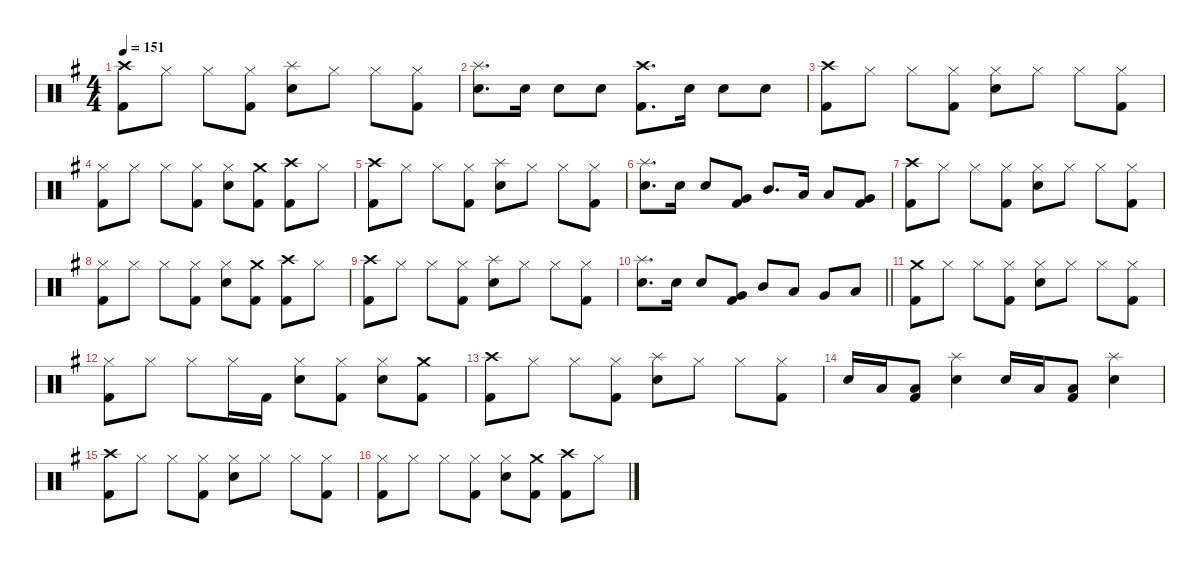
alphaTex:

\defaultSystemsLayout 4
\hideDynamics
\bracketExtendMode nobrackets
\singleTrackTrackNamePolicy hidden
\multiTrackTrackNamePolicy hidden
\otherSystemsTrackNameOrientation horizontal
\track ("Lars Ulrich" "drm.") {defaultSystemsLayout 4 instrument percussion}
\staff {score}
\articulation defaults
\ts (4 4)
\tempo 151
\clef neutral
\ks eminor
("Crash high (hit)"{acc forcenatural} "Kick (hit) 2"{acc forcenatural}).8{dy f beam Down} "Hi-Hat (closed)"{acc forcenatural}.8{beam Down} "Hi-Hat (closed)"{acc forcenatural}.8{beam Down} ("Hi-Hat (closed)"{acc forcenatural} "Kick (hit) 2"{acc forcenatural}).8{beam Down} ("Splash (hit)"{acc forcenatural} "Snare (hit) 2"{acc forcenatural}).8{beam Down} "Hi-Hat (closed)"{acc forcenatural}.8{beam Down} "Hi-Hat (closed)"{acc forcenatural}.8{beam Down} ("Hi-Hat (closed)"{acc forcenatural} "Kick (hit) 2"{acc forcenatural}).8{beam Down} |
("Splash (hit)"{acc forcenatural} "Snare (hit) 2"{acc forcenatural}).8{d beam Down} "Snare (hit) 2"{acc forcenatural}.16{beam Down} "Snare (hit) 2"{acc forcenatural}.8{beam Down} "Snare (hit) 2"{acc forcenatural}.8{beam Down} ("Crash high (hit)"{acc forcenatural} "Kick (hit) 2"{acc forcenatural}).8{d beam Down} "Snare (hit) 2"{acc forcenatural}.16{beam Down} "Snare (hit) 2"{acc forcenatural}.8{beam Down} "Snare (hit) 2"{acc forcenatural}.8{beam Down} |
("Crash high (hit)"{acc forcenatural} "Kick (hit) 2"{acc forcenatural}).8{beam Down} "Hi-Hat (closed)"{acc forcenatural}.8{beam Down} "Hi-Hat (closed)"{acc forcenatural}.8{beam Down} ("Hi-Hat (closed)"{acc forcenatural} "Kick (hit) 2"{acc forcenatural}).8{beam Down} ("Hi-Hat (closed)"{acc forcenatural} "Snare (hit) 2"{acc forcenatural}).8{beam Down} "Hi-Hat (closed)"{acc forcenatural}.8{beam Down} "Hi-Hat (closed)"{acc forcenatural}.8{beam Down} ("Hi-Hat (closed)"{acc forcenatural} "Kick (hit) 2"{acc forcenatural}).8{beam Down} |
("Hi-Hat (closed)"{acc forcenatural} "Kick (hit) 2"{acc forcenatural}).8{beam Down} "Hi-Hat (closed)"{acc forcenatural}.8{beam Down} "Hi-Hat (closed)"{acc forcenatural}.8{beam Down} ("Hi-Hat (closed)"{acc forcenatural} "Kick (hit) 2"{acc forcenatural}).8{beam Down} ("Hi-Hat (closed)"{acc forcenatural} "Snare (hit) 2"{acc forcenatural}).8{beam Down} ("Crash medium (hit)"{acc forcenatural} "Kick (hit) 2"{acc forcenatural}).8{beam Down} ("Crash high (hit)"{acc forcenatural} "Kick (hit) 2"{acc forcenatural}).8{beam Down} "Hi-Hat (closed)"{acc forcenatural}.8{beam Down} |
("Crash high (hit)"{acc forcenatural} "Kick (hit) 2"{acc forcenatural}).8{beam Down} "Hi-Hat (closed)"{acc forcenatural}.8{beam Down} "Hi-Hat (closed)"{acc forcenatural}.8{beam Down} ("Hi-Hat (closed)"{acc forcenatural} "Kick (hit) 2"{acc forcenatural}).8{beam Down} ("Splash (hit)"{acc forcenatural} "Snare (hit) 2"{acc forcenatural}).8{beam Down} "Hi-Hat (closed)"{acc forcenatural}.8{beam Down} "Hi-Hat (closed)"{acc forcenatural}.8{beam Down} ("Hi-Hat (closed)"{acc forcenatural} "Kick (hit) 2"{acc forcenatural}).8{beam Down} |
("Splash (hit)"{acc forcenatural} "Snare (hit) 2"{acc forcenatural}).8{d beam Down} "Snare (hit) 2"{acc forcenatural}.16{beam Down} "Snare (hit) 2"{acc forcenatural}.8{beam Up} ("Very Low Tom (hit)"{acc forcenatural} "Kick (hit) 2"{acc forcenatural}).8{beam Up} "Mid Tom (hit)"{acc forcenatural}.8{d beam Up} "Low Tom (hit)"{acc forcenatural}.16{beam Up} "Low Tom (hit)"{acc forcenatural}.8{beam Up} ("Very Low Tom (hit)"{acc forcenatural} "Kick (hit) 2"{acc forcenatural}).8{beam Up} |
("Crash high (hit)"{acc forcenatural} "Kick (hit) 2"{acc forcenatural}).8{beam Down} "Hi-Hat (closed)"{acc forcenatural}.8{beam Down} "Hi-Hat (closed)"{acc forcenatural}.8{beam Down} ("Hi-Hat (closed)"{acc forcenatural} "Kick (hit) 2"{acc forcenatural}).8{beam Down} ("Hi-Hat (closed)"{acc forcenatural} "Snare (hit) 2"{acc forcenatural}).8{beam Down} "Hi-Hat (closed)"{acc forcenatural}.8{beam Down} "Hi-Hat (closed)"{acc forcenatural}.8{beam Down} ("Hi-Hat (closed)"{acc forcenatural} "Kick (hit) 2"{acc forcenatural}).8{beam Down} |
("Hi-Hat (closed)"{acc forcenatural} "Kick (hit) 2"{acc forcenatural}).8{beam Down} "Hi-Hat (closed)"{acc forcenatural}.8{beam Down} "Hi-Hat (closed)"{acc forcenatural}.8{beam Down} ("Hi-Hat (closed)"{acc forcenatural} "Kick (hit) 2"{acc forcenatural}).8{beam Down} ("Hi-Hat (closed)"{acc forcenatural} "Snare (hit) 2"{acc forcenatural}).8{beam Down} ("Crash medium (hit)"{acc forcenatural} "Kick (hit) 2"{acc forcenatural}).8{beam Down} ("Crash high (hit)"{acc forcenatural} "Kick (hit) 2"{acc forcenatural}).8{beam Down} "Hi-Hat (closed)"{acc forcenatural}.8{beam Down} |
("Crash high (hit)"{acc forcenatural} "Kick (hit) 2"{acc forcenatural}).8{beam Down} "Hi-Hat (closed)"{acc forcenatural}.8{beam Down} "Hi-Hat (closed)"{acc forcenatural}.8{beam Down} ("Hi-Hat (closed)"{acc forcenatural} "Kick (hit) 2"{acc forcenatural}).8{beam Down} ("Splash (hit)"{acc forcenatural} "Snare (hit) 2"{acc forcenatural}).8{beam Down} "Hi-Hat (closed)"{acc forcenatural}.8{beam Down} "Hi-Hat (closed)"{acc forcenatural}.8{beam Down} ("Hi-Hat (closed)"{acc forcenatural} "Kick (hit) 2"{acc forcenatural}).8{beam Down} |
\barLineRight lightlight
("Splash (hit)"{acc forcenatural} "Snare (hit) 2"{acc forcenatural}).8{d beam Down} "Snare (hit) 2"{acc forcenatural}.16{beam Down} "Snare (hit) 2"{acc forcenatural}.8{beam Up} ("Very Low Tom (hit)"{acc forcenatural} "Kick (hit) 2"{acc forcenatural}).8{beam Up} "Mid Tom (hit)"{acc forcenatural}.8{beam Up} "Low Tom (hit)"{acc forcenatural}.8{beam Up} "Very Low Tom (hit)"{acc forcenatural}.8{beam Up} "Low Floor Tom (hit)"{acc forcenatural}.8{beam Up} |
("Crash medium (hit)"{acc forcenatural} "Kick (hit) 2"{acc forcenatural}).8{beam Down} "Hi-Hat (closed)"{acc forcenatural}.8{beam Down} "Hi-Hat (closed)"{acc forcenatural}.8{beam Down} ("Hi-Hat (closed)"{acc forcenatural} "Kick (hit) 2"{acc forcenatural}).8{beam Down} ("Hi-Hat (closed)"{acc forcenatural} "Snare (hit) 2"{acc forcenatural}).8{beam Down} "Hi-Hat (closed)"{acc forcenatural}.8{beam Down} "Hi-Hat (closed)"{acc forcenatural}.8{beam Down} ("Hi-Hat (closed)"{acc forcenatural} "Kick (hit) 2"{acc forcenatural}).8{beam Down} |
("Hi-Hat (closed)"{acc forcenatural} "Kick (hit) 2"{acc forcenatural}).8{beam Down} "Hi-Hat (closed)"{acc forcenatural}.8{beam Down} "Hi-Hat (closed)"{acc forcenatural}.8{beam Down} "Hi-Hat (closed)"{acc forcenatural}.16{beam Down} "Kick (hit) 2"{acc forcenatural}.16{beam Down} ("Hi-Hat (closed)"{acc forcenatural} "Snare (hit) 2"{acc forcenatural}).8{beam Down} ("Hi-Hat (closed)"{acc forcenatural} "Kick (hit) 2"{acc forcenatural}).8{beam Down} ("Hi-Hat (closed)"{acc forcenatural} "Snare (hit) 2"{acc forcenatural}).8{beam Down} ("Crash medium (hit)"{acc forcenatural} "Kick (hit) 2"{acc forcenatural}).8{beam Down} |
("Crash high (hit)"{acc forcenatural} "Kick (hit) 2"{acc forcenatural}).8{beam Down} "Hi-Hat (closed)"{acc forcenatural}.8{beam Down} "Hi-Hat (closed)"{acc forcenatural}.8{beam Down} ("Hi-Hat (closed)"{acc forcenatural} "Kick (hit) 2"{acc forcenatural}).8{beam Down} ("Splash (hit)"{acc forcenatural} "Snare (hit) 2"{acc forcenatural}).8{beam Down} "Hi-Hat (closed)"{acc forcenatural}.8{beam Down} "Hi-Hat (closed)"{acc forcenatural}.8{beam Down} ("Hi-Hat (closed)"{acc forcenatural} "Kick (hit) 2"{acc forcenatural}).8{beam Down} |
"Snare (hit) 2"{acc forcenatural}.16{beam Up} "Low Tom (hit)"{acc forcenatural}.16{beam Up} ("Low Tom (hit)"{acc forcenatural} "Kick (hit) 2"{acc forcenatural}).8{beam Up} ("Splash (hit)"{acc forcenatural} "Snare (hit) 2"{acc forcenatural}).4{beam Down} "Snare (hit) 2"{acc forcenatural}.16{beam Up} "Low Tom (hit)"{acc forcenatural}.16{beam Up} ("Low Tom (hit)"{acc forcenatural} "Kick (hit) 2"{acc forcenatural}).8{beam Up} ("Splash (hit)"{acc forcenatural} "Snare (hit) 2"{acc forcenatural}).4{beam Down} |
("Crash high (hit)"{acc forcenatural} "Kick (hit) 2"{acc forcenatural}).8{beam Down} "Hi-Hat (closed)"{acc forcenatural}.8{beam Down} "Hi-Hat (closed)"{acc forcenatural}.8{beam Down} ("Hi-Hat (closed)"{acc forcenatural} "Kick (hit) 2"{acc forcenatural}).8{beam Down} ("Hi-Hat (closed)"{acc forcenatural} "Snare (hit) 2"{acc forcenatural}).8{beam Down} "Hi-Hat (closed)"{acc forcenatural}.8{beam Down} "Hi-Hat (closed)"{acc forcenatural}.8{beam Down} ("Hi-Hat (closed)"{acc forcenatural} "Kick (hit) 2"{acc forcenatural}).8{beam Down} |
("Hi-Hat (closed)"{acc forcenatural} "Kick (hit) 2"{acc forcenatural}).8{beam Down} "Hi-Hat (closed)"{acc forcenatural}.8{beam Down} "Hi-Hat (closed)"{acc forcenatural}.8{beam Down} ("Hi-Hat (closed)"{acc forcenatural} "Kick (hit) 2"{acc forcenatural}).8{beam Down} ("Hi-Hat (closed)"{acc forcenatural} "Snare (hit) 2"{acc forcenatural}).8{beam Down} ("Crash medium (hit)"{acc forcenatural} "Kick (hit) 2"{acc forcenatural}).8{beam Down} ("Crash high (hit)"{acc forcenatural} "Kick (hit) 2"{acc forcenatural}).8{beam Down} "Hi-Hat (closed)"{acc forcenatural}.8{beam Down}
